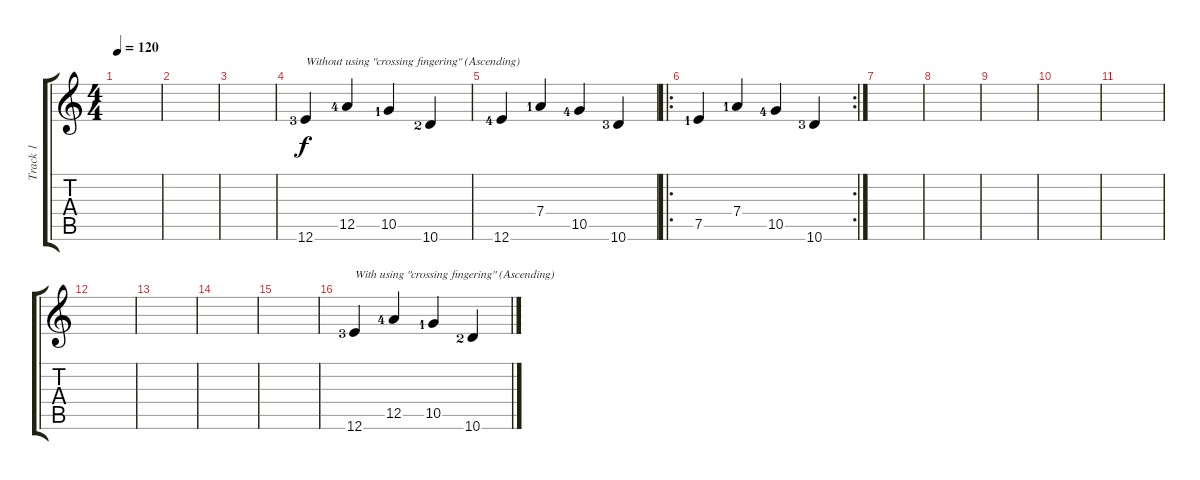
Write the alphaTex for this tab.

\track ("Track 1" "Track 1") {instrument acousticguitarsteel}
\staff {score tabs}
\tuning (E4 B3 G3 D3 A2 E2) {hide}
\ts (4 4)
\tempo 120
\clef g2
\ks c
|
|
|
12.6{lf 4}.4{txt "Without using \"crossing fingering\" (Ascending)"} 12.5{lf 5}.4 10.5{lf 2}.4 10.6{lf 3}.4 |
12.6{lf 5}.4 7.4{lf 2}.4 10.5{lf 5}.4 10.6{lf 4}.4 |
\ro
\rc 2
7.5{lf 2}.4 7.4{lf 2}.4 10.5{lf 5}.4 10.6{lf 4}.4 |
|
|
|
|
|
|
|
|
|
12.6{lf 4}.4{txt "With using \"crossing fingering\" (Ascending)"} 12.5{lf 5}.4 10.5{lf 2}.4 10.6{lf 3}.4
